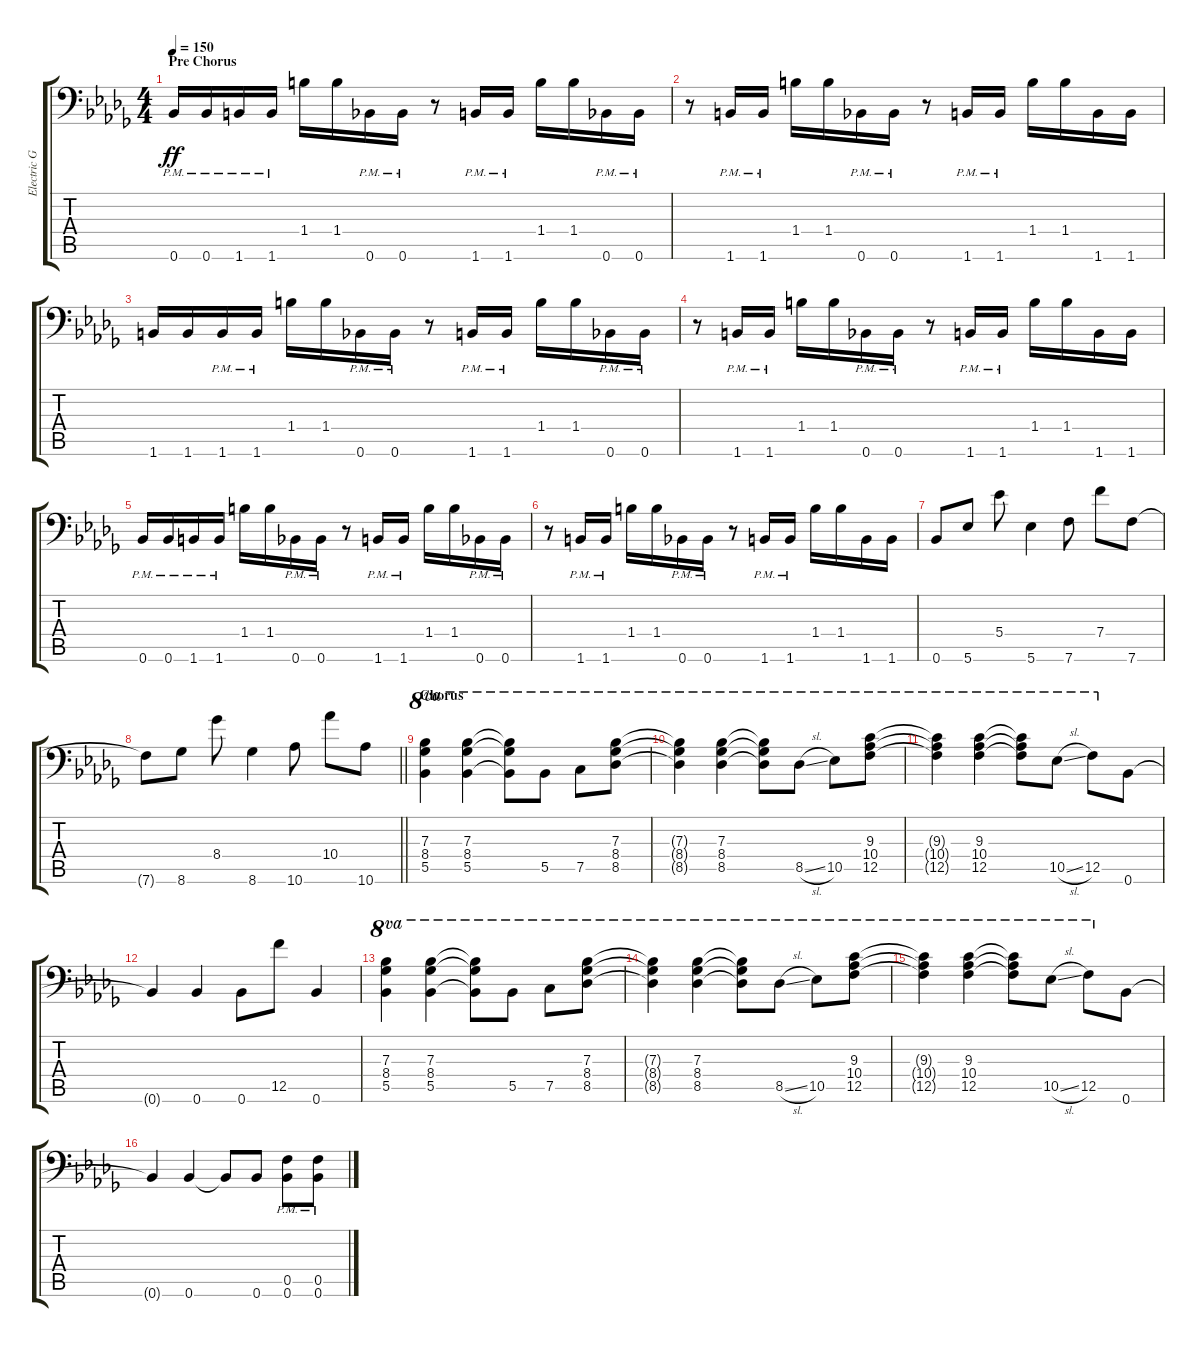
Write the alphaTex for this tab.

\track ("Electric Guitar 2" "Electric G") {instrument overdrivenguitar}
\staff {score tabs}
\tuning (C4 G3 Eb3 Bb2 F2 Bb1) {hide}
\ts (4 4)
\section ("" "Pre Chorus")
\tempo 150
\clef f4
\ks bbminor
0.6{pm}.16{dy ff} 0.6{pm}.16 1.6{pm}.16 1.6{pm}.16 1.4.16 1.4.16 0.6{pm}.16 0.6{pm}.16 r.8 1.6{pm}.16 1.6{pm}.16 1.4.16 1.4.16 0.6{pm}.16 0.6{pm}.16 |
r.8 1.6{pm}.16 1.6{pm}.16 1.4.16 1.4.16 0.6{pm}.16 0.6{pm}.16 r.8 1.6{pm}.16 1.6{pm}.16 1.4.16 1.4.16 1.6.16 1.6.16 |
1.6.16 1.6.16 1.6{pm}.16 1.6{pm}.16 1.4.16 1.4.16 0.6{pm}.16 0.6{pm}.16 r.8 1.6{pm}.16 1.6{pm}.16 1.4.16 1.4.16 0.6{pm}.16 0.6{pm}.16 |
r.8 1.6{pm}.16 1.6{pm}.16 1.4.16 1.4.16 0.6{pm}.16 0.6{pm}.16 r.8 1.6{pm}.16 1.6{pm}.16 1.4.16 1.4.16 1.6.16 1.6.16 |
0.6{pm}.16 0.6{pm}.16 1.6{pm}.16 1.6{pm}.16 1.4.16 1.4.16 0.6{pm}.16 0.6{pm}.16 r.8 1.6{pm}.16 1.6{pm}.16 1.4.16 1.4.16 0.6{pm}.16 0.6{pm}.16 |
r.8 1.6{pm}.16 1.6{pm}.16 1.4.16 1.4.16 0.6{pm}.16 0.6{pm}.16 r.8 1.6{pm}.16 1.6{pm}.16 1.4.16 1.4.16 1.6.16 1.6.16 |
0.6.8 5.6.8 5.4.8 5.6.4 7.6.8 7.4.8 7.6.8 |
\barLineRight lightlight
7.6{t}.8 8.6.8 8.4.8 8.6.4 10.6.8 10.4.8 10.6.8 |
\section ("" "Chorus")
(7.3 8.4 5.5).4{ot 8va} (7.3 8.4 5.5).4{ot 8va} (7.3{t} 8.4{t} 5.5{t}).8{ot 8va} 5.5.8{ot 8va} 7.5.8{ot 8va} (7.3 8.4 8.5).8{ot 8va} |
(7.3{t} 8.4{t} 8.5{t}).4{ot 8va} (7.3 8.4 8.5).4{ot 8va} (7.3{t} 8.4{t} 8.5{t}).8{ot 8va} 8.5{sl}.8{ot 8va} 10.5.8{ot 8va} (9.3 10.4 12.5).8{ot 8va} |
(9.3{t} 10.4{t} 12.5{t}).4{ot 8va} (9.3 10.4 12.5).4{ot 8va} (9.3{t} 10.4{t} 12.5{t}).8{ot 8va} 10.5{sl}.8{ot 8va} 12.5.8{ot 8va} 0.6.8 |
0.6{t}.4 0.6.4 0.6.8 12.5.8 0.6.4 |
(7.3 8.4 5.5).4{ot 8va} (7.3 8.4 5.5).4{ot 8va} (7.3{t} 8.4{t} 5.5{t}).8{ot 8va} 5.5.8{ot 8va} 7.5.8{ot 8va} (7.3 8.4 8.5).8{ot 8va} |
(7.3{t} 8.4{t} 8.5{t}).4{ot 8va} (7.3 8.4 8.5).4{ot 8va} (7.3{t} 8.4{t} 8.5{t}).8{ot 8va} 8.5{sl}.8{ot 8va} 10.5.8{ot 8va} (9.3 10.4 12.5).8{ot 8va} |
(9.3{t} 10.4{t} 12.5{t}).4{ot 8va} (9.3 10.4 12.5).4{ot 8va} (9.3{t} 10.4{t} 12.5{t}).8{ot 8va} 10.5{sl}.8{ot 8va} 12.5.8{ot 8va} 0.6.8 |
0.6{t}.4 0.6.4 0.6{t}.8 0.6.8 (0.5{pm} 0.6{pm}).8 (0.5{pm} 0.6{pm}).8
